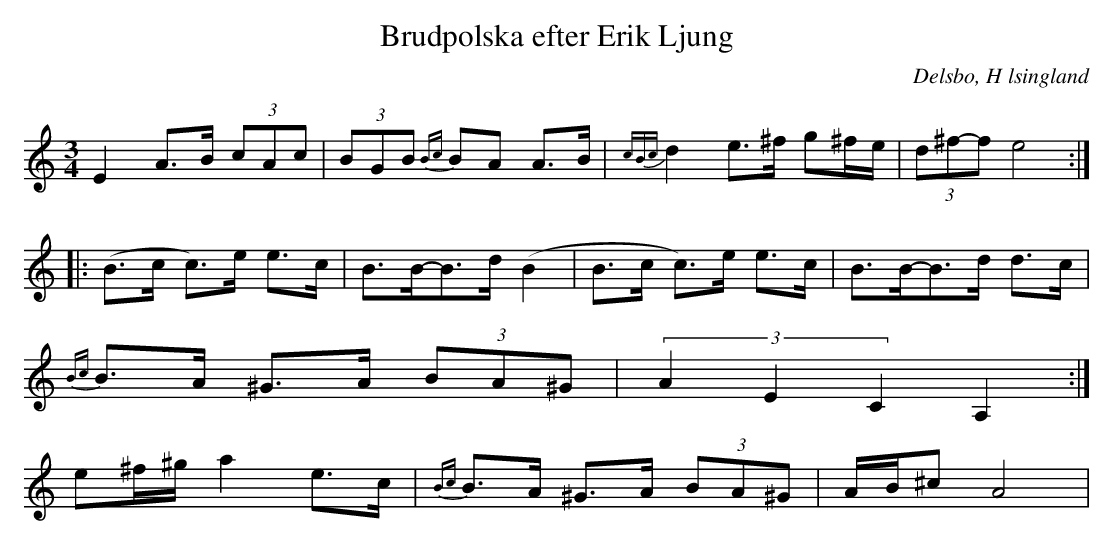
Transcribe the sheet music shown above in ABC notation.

X:1
T: Brudpolska efter Erik Ljung
Q: 120
O: Delsbo, H lsingland
M: 3/4
L: 1/8
K: Am
E2 A>B (3cAc| (3BGB {Bc}BA A>B|{cBc}d2 e>^f g^f/e/|(3d^f-f e4 :|
|:(B>c c)>e e>c|B>B-B>d (B2|B>c c)>e e>c|B>B-B>d d>c|
{Bc}B>A ^G>A (3BA^G|(3A2E2C2 A,2:|
e^f/^g/ a2 e>c|{Bc}B>A ^G>A (3BA^G|A/B/^c A4|
